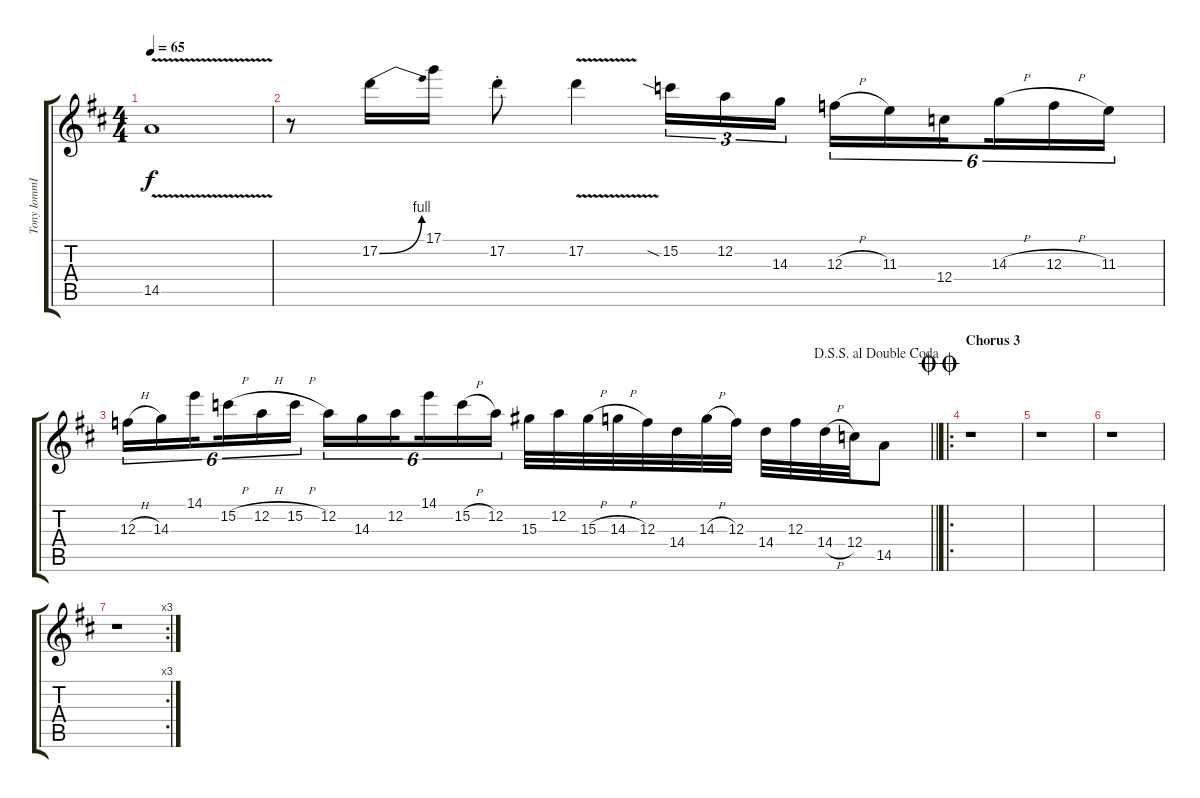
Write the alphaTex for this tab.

\track ("Tony IommI Lead" "Tony IommI") {instrument overdrivenguitar}
\staff {score tabs}
\tuning (D4 A3 F3 C3 G2 D2) {hide}
\ts (4 4)
\tempo 65
\clef g2
\ks d
14.5{v}.1{dy f} |
r.8 17.2{be (bend 0 0 60 4)}.16 17.1.16 17.2{st}.8 17.2{v}.4 15.2{sia}.16{tu (3 2)} 12.2.16{tu (3 2)} 14.3.16{tu (3 2)} 12.3{h}.16{tu (6 4)} 11.3.16{tu (6 4)} 12.4.16{tu (6 4) beam splitsecondary} 14.3{h}.16{tu (6 4)} 12.3{h}.16{tu (6 4)} 11.3.16{tu (6 4)} |
\jump dalsegnosegnoaldoublecoda
\barLineRight lightlight
12.3{h}.16{tu (6 4)} 14.3.16{tu (6 4)} 14.1.16{tu (6 4) beam splitsecondary} 15.2{h}.16{tu (6 4)} 12.2{h}.16{tu (6 4)} 15.2{h}.16{tu (6 4)} 12.2.16{tu (6 4)} 14.3.16{tu (6 4)} 12.2.16{tu (6 4) beam splitsecondary} 14.1.16{tu (6 4)} 15.2{h}.16{tu (6 4)} 12.2.16{tu (6 4)} 15.3.32 12.2.32 15.3{h}.32 14.3{h}.32 12.3.32 14.4.32 14.3{h}.32 12.3.32 14.4.32 12.3.32 14.4{h}.32 12.4.32 14.5.8 |
\ro
\section ("" "Chorus 3")
\jump doublecoda
r.1 |
r.1 |
r.1 |
\rc 3
r.1
